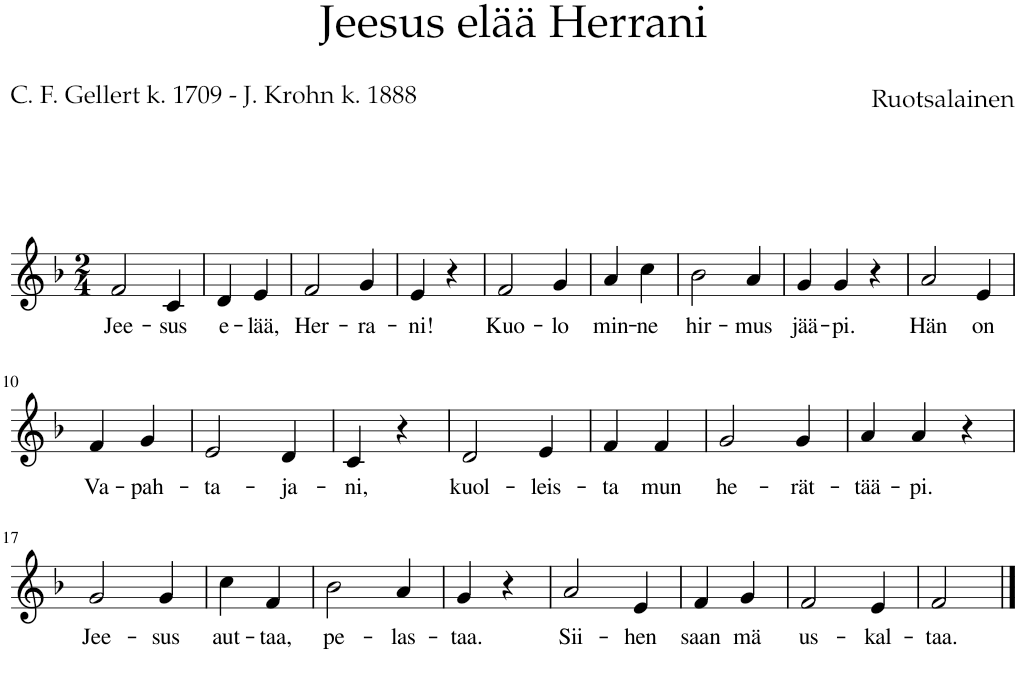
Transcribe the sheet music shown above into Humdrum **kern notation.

**kern	**text
*part1	*part1
*staff1	*staff1
*I"Staff	*
*clefG2	*
*k[b-]	*
*M2/4	*
=1	=1
!	!LO:LY:b
2f/	Jee-
!	!LO:LY:b
4c/	-sus
=2	=2
!	!LO:LY:b
4d/	e-
!	!LO:LY:b
4e/	-lää,
=3	=3
!	!LO:LY:b
2f/	Her-
!	!LO:LY:b
4g/	-ra-
=4	=4
!	!LO:LY:b
4e/	-ni!
4r	.
=5	=5
!	!LO:LY:b
2f/	Kuo-
!	!LO:LY:b
4g/	-lo
=6	=6
!	!LO:LY:b
4a/	min-
!	!LO:LY:b
4cc\	-ne
=7	=7
!	!LO:LY:b
2b-\	hir-
!	!LO:LY:b
4a/	-mus
=8	=8
!	!LO:LY:b
4g/	jää-
!	!LO:LY:b
4g/	-pi.
4r	.
=9	=9
!	!LO:LY:b
2a/	Hän
!	!LO:LY:b
4e/	on
!!LO:LB:g=z
=10	=10
!	!LO:LY:b
4f/	Va-
!	!LO:LY:b
4g/	-pah-
=11	=11
!	!LO:LY:b
2e/	-ta-
!	!LO:LY:b
4d/	-ja-
=12	=12
!	!LO:LY:b
4c/	-ni,
4r	.
=13	=13
!	!LO:LY:b
2d/	kuol-
!	!LO:LY:b
4e/	-leis-
=14	=14
!	!LO:LY:b
4f/	-ta
!	!LO:LY:b
4f/	mun
=15	=15
!	!LO:LY:b
2g/	he-
!	!LO:LY:b
4g/	-rät-
=16	=16
!	!LO:LY:b
4a/	-tää-
!	!LO:LY:b
4a/	-pi.
4r	.
!!LO:LB:g=z
=17	=17
!	!LO:LY:b
2g/	Jee-
!	!LO:LY:b
4g/	-sus
=18	=18
!	!LO:LY:b
4cc\	aut-
!	!LO:LY:b
4f/	-taa,
=19	=19
!	!LO:LY:b
2b-\	pe-
!	!LO:LY:b
4a/	-las-
=20	=20
!	!LO:LY:b
4g/	-taa.
4r	.
=21	=21
!	!LO:LY:b
2a/	Sii-
!	!LO:LY:b
4e/	-hen
=22	=22
!	!LO:LY:b
4f/	saan
!	!LO:LY:b
4g/	mä
=23	=23
!	!LO:LY:b
2f/	us-
!	!LO:LY:b
4e/	-kal-
=24	=24
!	!LO:LY:b
2f/	-taa.
==	==
*-	*-
